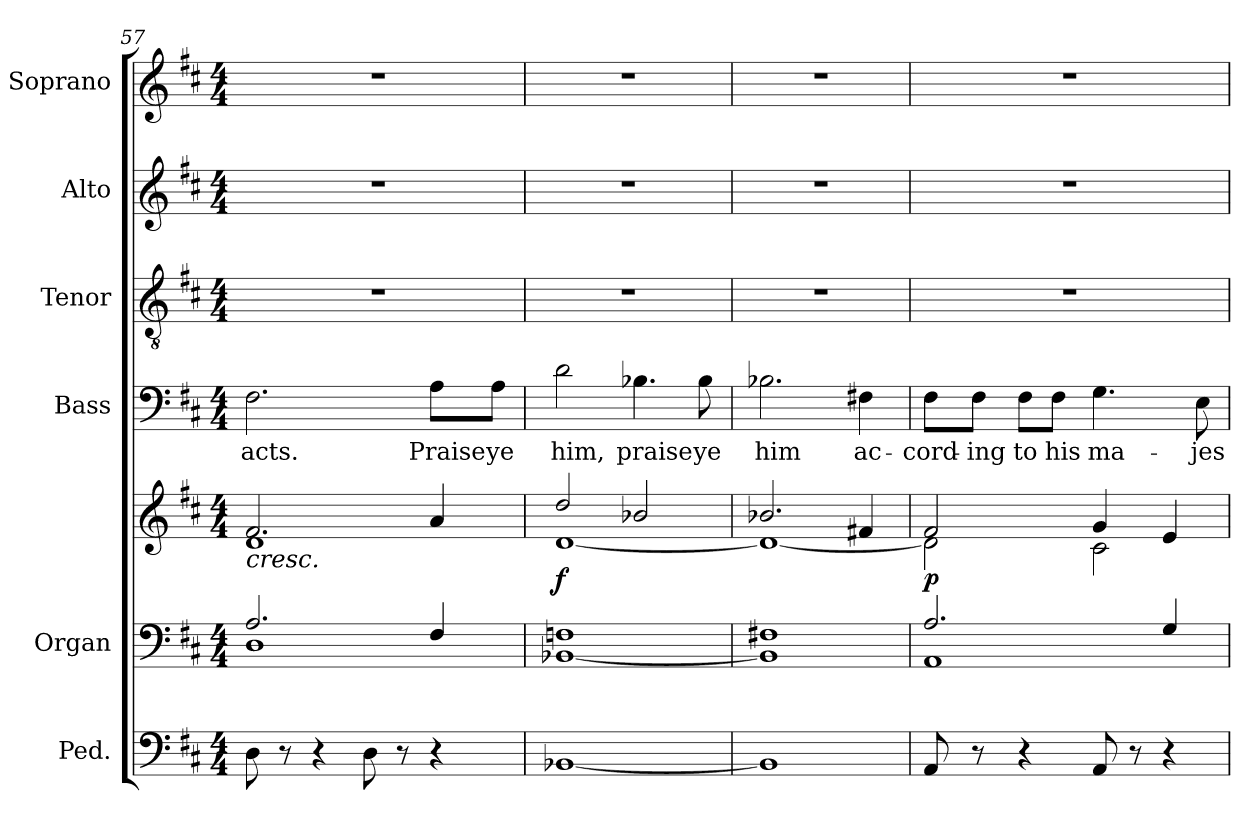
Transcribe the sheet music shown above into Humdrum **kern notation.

**kern	**kern	**kern	**dynam	**kern	**text	**kern	**kern	**kern
*part6	*part5	*part5	*part5	*part4	*part4	*part3	*part2	*part1
*staff7	*staff6	*staff5	*staff5/6	*staff4	*staff4	*staff3	*staff2	*staff1
*I"Ped.	*I"Organ	*	*	*I"Bass	*	*I"Tenor	*I"Alto	*I"Soprano
*	*	*	*	*I'B.	*	*I'T.	*I'A.	*I'S.
!!LO:LB:g=z
*clefF4	*clefF4	*clefG2	*	*clefF4	*	*clefGv2	*clefG2	*clefG2
*	*	*	*	*	*	*ITrd7c12	*	*
*k[f#c#]	*k[f#c#]	*k[f#c#]	*	*k[f#c#]	*	*k[f#c#]	*k[f#c#]	*k[f#c#]
*D:	*D:	*D:	*	*D:	*	*D:	*D:	*D:
*M4/4	*M4/4	*M4/4	*	*M4/4	*	*M4/4	*M4/4	*M4/4
=57	=57	=57	=57	=57	=57	=57	=57	=57
*	*^	*^	*	*	*	*	*	*
!	!	!	!LO:TX:b:i:t=cresc.	!	!	!	!	!	!	!
!	!	!	!	!	!	!	!LO:LY:b:color=#000000	!	!	!
8Di\	2.Ai/	1Di	2.f#i/	1di	.	2.F#i\	acts.	1r	1r	1r
8r	.	.	.	.	.	.	.	.	.	.
4r	.	.	.	.	.	.	.	.	.	.
8Di\	.	.	.	.	.	.	.	.	.	.
8r	.	.	.	.	.	.	.	.	.	.
!	!	!	!	!	!	!	!LO:LY:b:color=#000000	!	!	!
4r	4F#i/	.	4ai/	.	.	8Ai\L	Praise	.	.	.
!	!	!	!	!	!	!	!LO:LY:b:color=#000000	!	!	!
.	.	.	.	.	.	8Ai\J	ye	.	.	.
*	*v	*v	*	*	*	*	*	*	*	*
=58	=58	=58	=58	=58	=58	=58	=58	=58	=58
!	!	!	!	!	!	!LO:LY:b:color=#000000	!	!	!
[1BB-Xi	[1BB-Xi 1Fni	2ddi/	[1di	f	2di\	him,	1r	1r	1r
!	!	!	!	!	!	!LO:LY:b:color=#000000	!	!	!
.	.	2b-Xi/	.	.	4.B-Xi\	praise	.	.	.
!	!	!	!	!	!	!LO:LY:b:color=#000000	!	!	!
.	.	.	.	.	8B-i\	ye	.	.	.
=59	=59	=59	=59	=59	=59	=59	=59	=59	=59
!	!	!	!	!	!	!LO:LY:b:color=#000000	!	!	!
1BB-i]	1BB-i] 1F#Xi	2.b-Xi/	1di_	.	2.B-Xi\	him	1r	1r	1r
!	!	!	!	!	!	!LO:LY:b:color=#000000	!	!	!
.	.	4f#Xi/	.	.	4F#Xi\	ac-	.	.	.
=60	=60	=60	=60	=60	=60	=60	=60	=60	=60
*	*^	*	*	*	*	*	*	*	*
!	!	!	!	!	!	!	!LO:LY:b:color=#000000	!	!	!
8AAi/	2.Ai/	1AAi	2f#i/	2di\]	p	8F#i\L	-cord-	1r	1r	1r
!	!	!	!	!	!	!	!LO:LY:b:color=#000000	!	!	!
8r	.	.	.	.	.	8F#i\J	-ing	.	.	.
!	!	!	!	!	!	!	!LO:LY:b:color=#000000	!	!	!
4r	.	.	.	.	.	8F#i\L	to	.	.	.
!	!	!	!	!	!	!	!LO:LY:b:color=#000000	!	!	!
.	.	.	.	.	.	8F#i\J	his	.	.	.
!	!	!	!	!	!	!	!LO:LY:b:color=#000000	!	!	!
8AAi/	.	.	4gi/	2c#i\	.	4.Gi\	ma-	.	.	.
8r	.	.	.	.	.	.	.	.	.	.
4r	4Gi/	.	4ei/	.	.	.	.	.	.	.
!	!	!	!	!	!	!	!LO:LY:b:color=#000000	!	!	!
.	.	.	.	.	.	8Ei\	-jes-	.	.	.
*	*v	*v	*	*	*	*	*	*	*	*
*	*	*v	*v	*	*	*	*	*	*
=	=	=	=	=	=	=	=	=
*-	*-	*-	*-	*-	*-	*-	*-	*-
